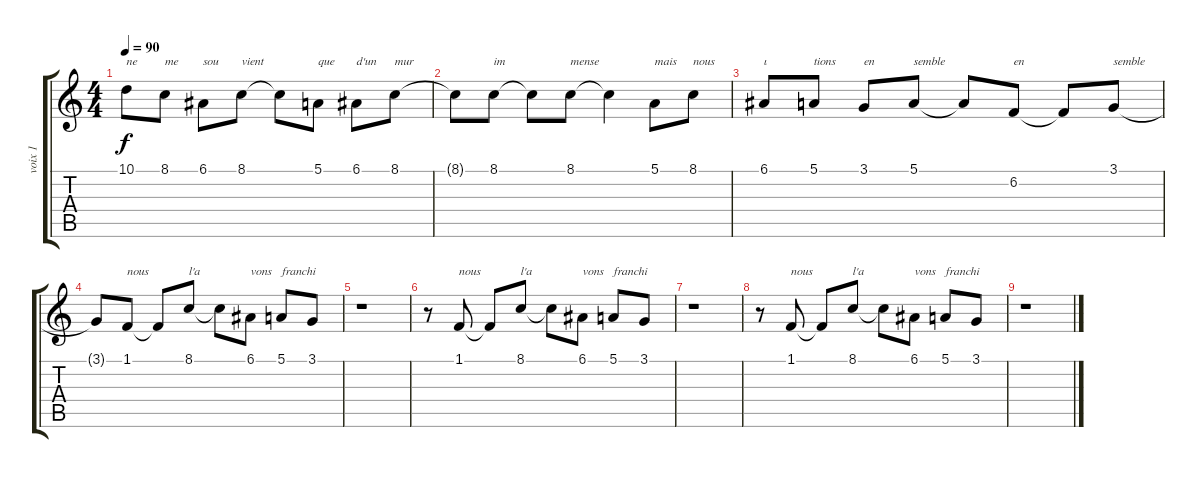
\track ("voix 1" "voix 1") {instrument violin}
\staff {score tabs}
\tuning (E4 B3 G3 D3 A2 E2) {hide}
\ts (4 4)
\tempo 90
\clef g2
\ks c
10.1.8{txt "ne" dy f} 8.1.8{txt "me"} 6.1.8{txt "sou"} 8.1.8{txt "vient"} 8.1{t}.8 5.1.8{txt "que"} 6.1.8{txt "d'un"} 8.1.8{txt "mur"} |
8.1{t}.8 8.1.8{txt "im"} 8.1{t}.8 8.1.8{txt "mense"} 8.1{t}.4 5.1.8{txt "mais"} 8.1.8{txt "nous"} |
6.1.8{txt "ι"} 5.1.8{txt "tions"} 3.1.8{txt "en"} 5.1.8{txt "semble"} 5.1{t}.8 6.2.8{txt "en"} 6.2{t}.8 3.1.8{txt "semble"} |
3.1{t}.8 1.1.8{txt "nous"} 1.1{t}.8 8.1.8{txt "l'a"} 8.1{t}.8 6.1.8{txt "vons"} 5.1.8{txt "franchi"} 3.1.8 |
r.1 |
r.8 1.1.8{txt "nous"} 1.1{t}.8 8.1.8{txt "l'a"} 8.1{t}.8 6.1.8{txt "vons"} 5.1.8{txt "franchi"} 3.1.8 |
r.1 |
r.8 1.1.8{txt "nous"} 1.1{t}.8 8.1.8{txt "l'a"} 8.1{t}.8 6.1.8{txt "vons"} 5.1.8{txt "franchi"} 3.1.8 |
r.1
